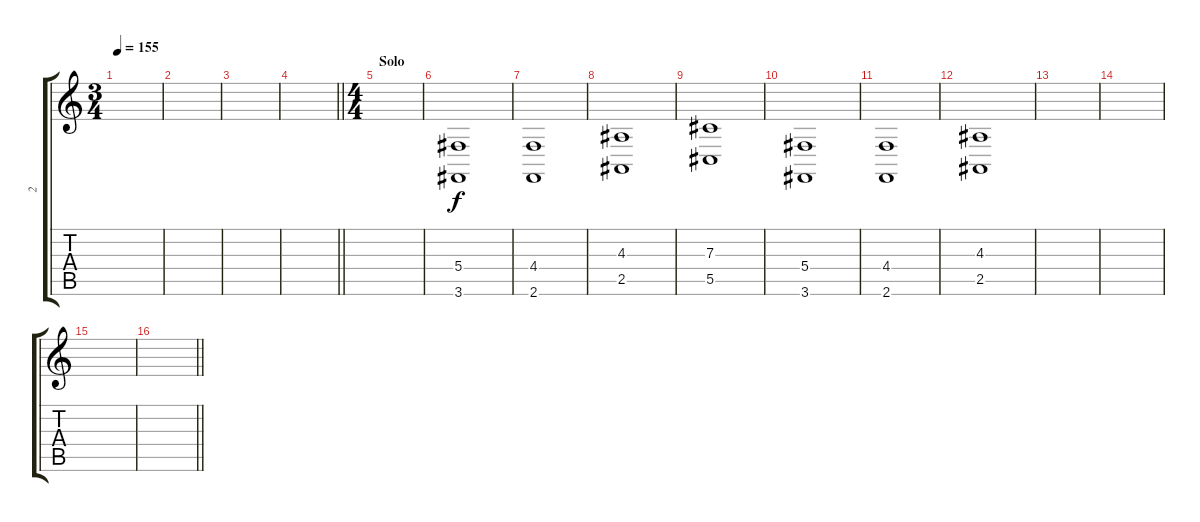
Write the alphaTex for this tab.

\track ("2" "2") {instrument tubularbells}
\staff {score tabs}
\tuning (Eb4 Bb3 Gb3 Db3 Ab2 Eb2) {hide}
\ts (3 4)
\tempo 155
\clef g2
\ks c
|
|
|
\barLineRight lightlight
|
\ts (4 4)
\section ("" "Solo ")
|
(5.4 3.6).1 |
(4.4 2.6).1 |
(4.3 2.5).1 |
(7.3 5.5).1 |
(5.4 3.6).1 |
(4.4 2.6).1 |
(4.3 2.5).1 |
|
|
|
\barLineRight lightlight
